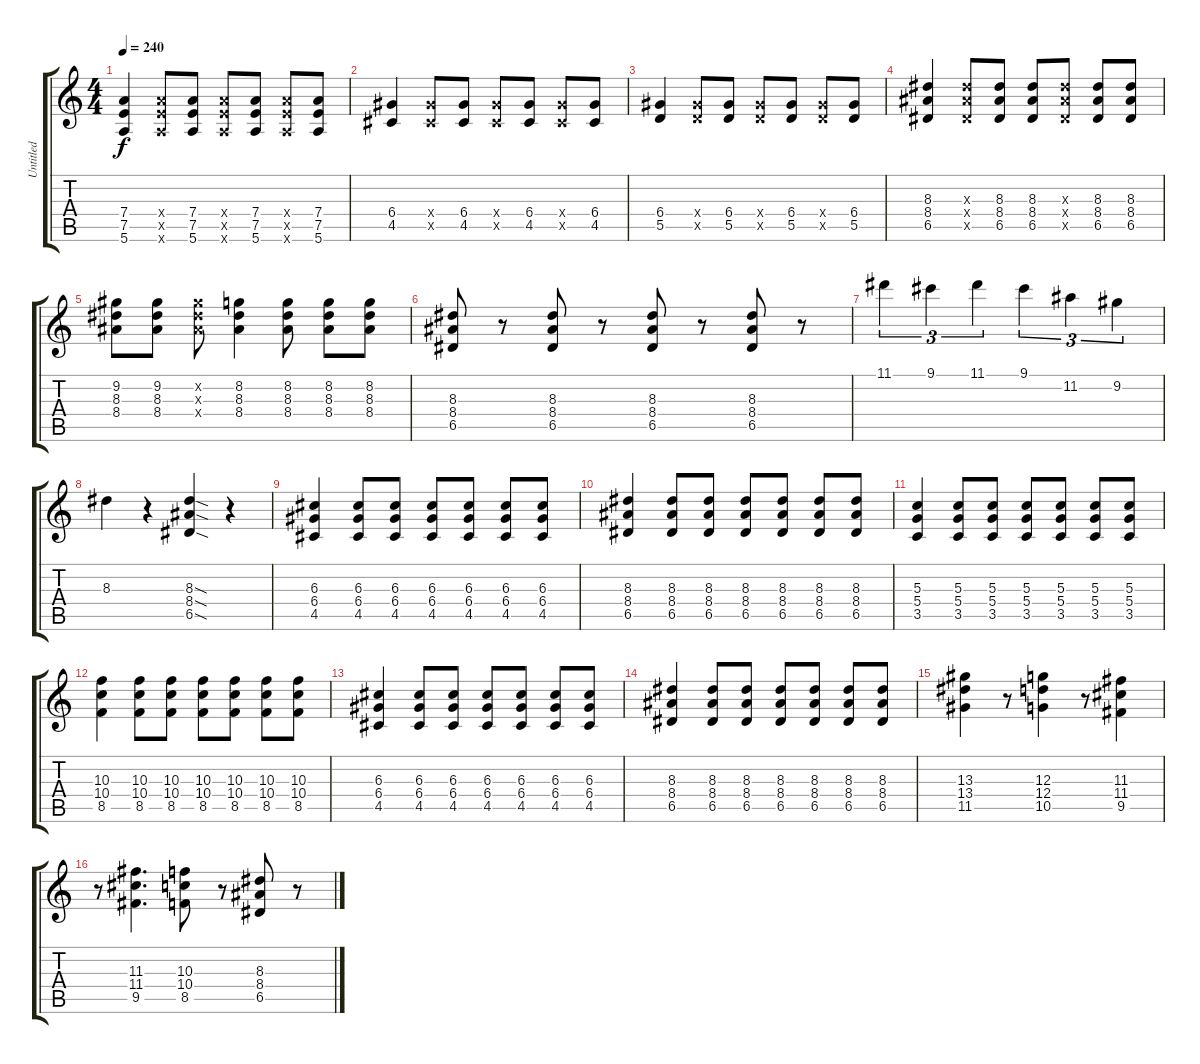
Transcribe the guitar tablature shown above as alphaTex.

\track ("Untitled" "Untitled") {instrument overdrivenguitar}
\staff {score tabs}
\tuning (E4 B3 G3 D3 A2 E2) {hide}
\ts (4 4)
\tempo 240
\clef g2
\ks c
(7.4 7.5 5.6).4{dy f} (7.4{x} 7.5{x} 5.6{x}).8 (7.4 7.5 5.6).8 (7.4{x} 7.5{x} 5.6{x}).8 (7.4 7.5 5.6).8 (7.4{x} 7.5{x} 5.6{x}).8 (7.4 7.5 5.6).8 |
(6.4 4.5).4 (6.4{x} 4.5{x}).8 (6.4 4.5).8 (6.4{x} 4.5{x}).8 (6.4 4.5).8 (6.4{x} 4.5{x}).8 (6.4 4.5).8 |
(6.4 5.5).4 (6.4{x} 5.5{x}).8 (6.4 5.5).8 (6.4{x} 5.5{x}).8 (6.4 5.5).8 (6.4{x} 5.5{x}).8 (6.4 5.5).8 |
(8.3 8.4 6.5).4 (8.3{x} 8.4{x} 6.5{x}).8 (8.3 8.4 6.5).8 (8.3 8.4 6.5).8 (8.3{x} 8.4{x} 6.5{x}).8 (8.3 8.4 6.5).8 (8.3 8.4 6.5).8 |
(9.2 8.3 8.4).8 (9.2 8.3 8.4).8 (9.2{x} 8.3{x} 8.4{x}).8 (8.2 8.3 8.4).4 (8.2 8.3 8.4).8 (8.2 8.3 8.4).8 (8.2 8.3 8.4).8 |
(8.3 8.4 6.5).8 r.8 (8.3 8.4 6.5).8 r.8 (8.3 8.4 6.5).8 r.8 (8.3 8.4 6.5).8 r.8 |
11.1.4{tu (3 2)} 9.1.4{tu (3 2)} 11.1.4{tu (3 2)} 9.1.4{tu (3 2)} 11.2.4{tu (3 2)} 9.2.4{tu (3 2)} |
8.3.4 r.4 (8.3{sod} 8.4{sod} 6.5{sod}).4 r.4 |
(6.3 6.4 4.5).4 (6.3 6.4 4.5).8 (6.3 6.4 4.5).8 (6.3 6.4 4.5).8 (6.3 6.4 4.5).8 (6.3 6.4 4.5).8 (6.3 6.4 4.5).8 |
(8.3 8.4 6.5).4 (8.3 8.4 6.5).8 (8.3 8.4 6.5).8 (8.3 8.4 6.5).8 (8.3 8.4 6.5).8 (8.3 8.4 6.5).8 (8.3 8.4 6.5).8 |
(5.3 5.4 3.5).4 (5.3 5.4 3.5).8 (5.3 5.4 3.5).8 (5.3 5.4 3.5).8 (5.3 5.4 3.5).8 (5.3 5.4 3.5).8 (5.3 5.4 3.5).8 |
(10.3 10.4 8.5).4 (10.3 10.4 8.5).8 (10.3 10.4 8.5).8 (10.3 10.4 8.5).8 (10.3 10.4 8.5).8 (10.3 10.4 8.5).8 (10.3 10.4 8.5).8 |
(6.3 6.4 4.5).4 (6.3 6.4 4.5).8 (6.3 6.4 4.5).8 (6.3 6.4 4.5).8 (6.3 6.4 4.5).8 (6.3 6.4 4.5).8 (6.3 6.4 4.5).8 |
(8.3 8.4 6.5).4 (8.3 8.4 6.5).8 (8.3 8.4 6.5).8 (8.3 8.4 6.5).8 (8.3 8.4 6.5).8 (8.3 8.4 6.5).8 (8.3 8.4 6.5).8 |
(13.3 13.4 11.5).4 r.8 (12.3 12.4 10.5).4 r.8 (11.3 11.4 9.5).4 |
r.8 (11.3 11.4 9.5).4{d} (10.3 10.4 8.5).8 r.8 (8.3 8.4 6.5).8 r.8
